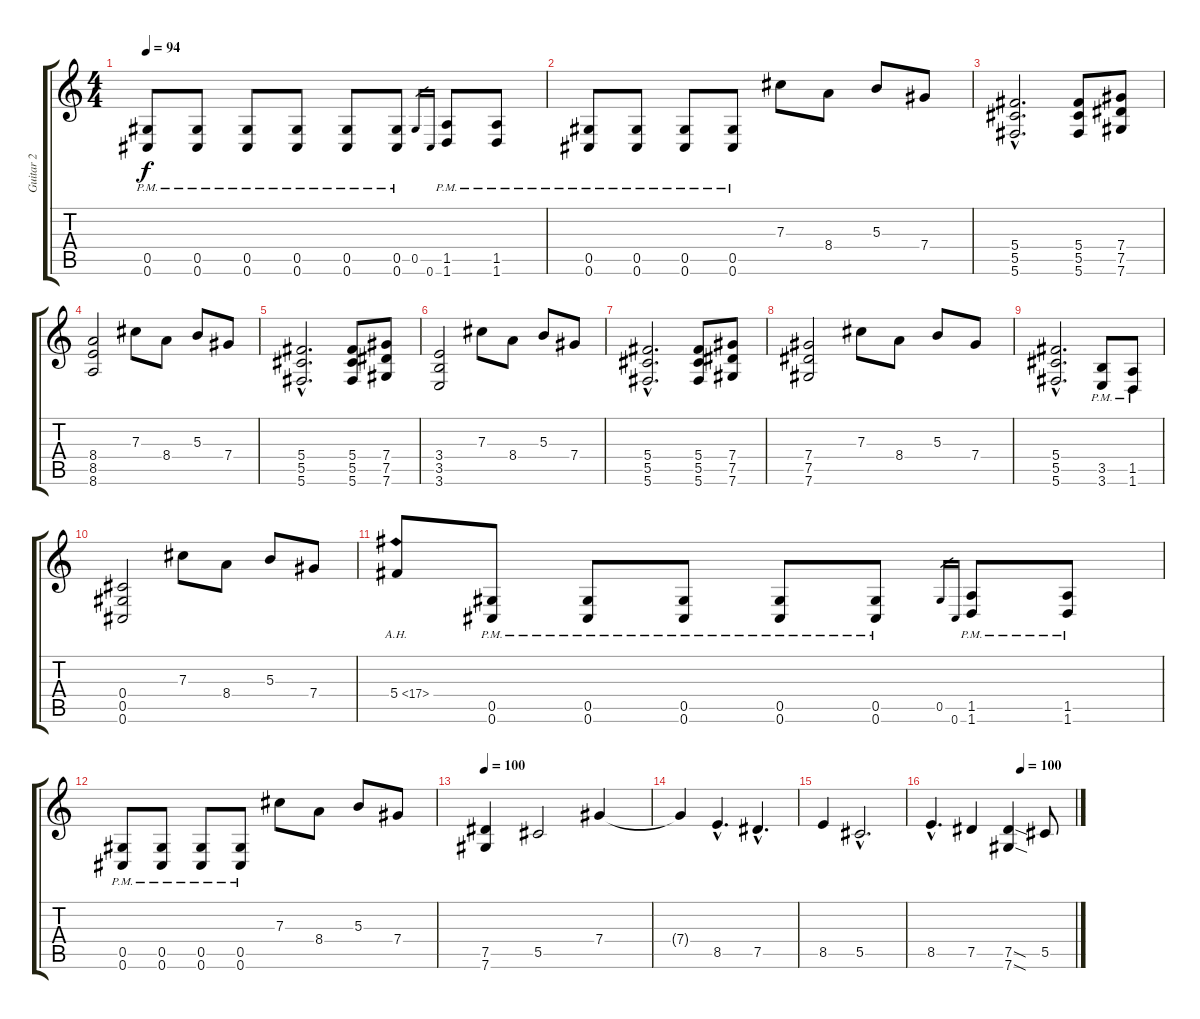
\track ("Guitar 2" "Guitar 2") {instrument overdrivenguitar}
\staff {score tabs}
\tuning (Eb4 Bb3 Gb3 Db3 Ab2 Db2) {hide}
\ts (4 4)
\tempo 94
\clef g2
\ks c
(0.5{pm} 0.6{pm}).8{dy f} (0.5{pm} 0.6{pm}).8 (0.5{pm} 0.6{pm}).8 (0.5{pm} 0.6{pm}).8 (0.5{pm} 0.6{pm}).8 (0.5{pm} 0.6{pm}).8 0.5.16{gr} 0.6.16{gr} (1.5{pm} 1.6{pm}).8 (1.5{pm} 1.6{pm}).8 |
(0.5{pm} 0.6{pm}).8 (0.5{pm} 0.6{pm}).8 (0.5{pm} 0.6{pm}).8 (0.5{pm} 0.6{pm}).8 7.3.8 8.4.8 5.3.8 7.4.8 |
(5.4{hac} 5.5{hac} 5.6{hac}).2{d} (5.4 5.5 5.6).8 (7.4 7.5 7.6).8 |
(8.4 8.5 8.6).2 7.3.8 8.4.8 5.3.8 7.4.8 |
(5.4{hac} 5.5{hac} 5.6{hac}).2{d} (5.4 5.5 5.6).8 (7.4 7.5 7.6).8 |
(3.4 3.5 3.6).2 7.3.8 8.4.8 5.3.8 7.4.8 |
(5.4{hac} 5.5{hac} 5.6{hac}).2{d} (5.4 5.5 5.6).8 (7.4 7.5 7.6).8 |
(7.4 7.5 7.6).2 7.3.8 8.4.8 5.3.8 7.4.8 |
(5.4{hac} 5.5{hac} 5.6{hac}).2{d} (3.5{pm} 3.6{pm}).8 (1.5{pm} 1.6{pm}).8 |
(0.4 0.5 0.6).2 7.3.8 8.4.8 5.3.8 7.4.8 |
5.4{ah 12}.8 (0.5{pm} 0.6{pm}).8 (0.5{pm} 0.6{pm}).8 (0.5{pm} 0.6{pm}).8 (0.5{pm} 0.6{pm}).8 (0.5{pm} 0.6{pm}).8 0.5.16{gr} 0.6.16{gr} (1.5{pm} 1.6{pm}).8 (1.5{pm} 1.6{pm}).8 |
(0.5{pm} 0.6{pm}).8 (0.5{pm} 0.6{pm}).8 (0.5{pm} 0.6{pm}).8 (0.5{pm} 0.6{pm}).8 7.3.8 8.4.8 5.3.8 7.4.8 |
\tempo 100
(7.5 7.6).4 5.5.2 7.4.4 |
7.4{t}.4 8.5{hac}.4{d} 7.5{hac}.4{d} |
8.5.4 5.5{hac}.2{d} |
\tempo (100 0.625)
8.5{hac}.4{d} 7.5.4 (7.5{sod} 7.6{sod}).4 5.5.8
